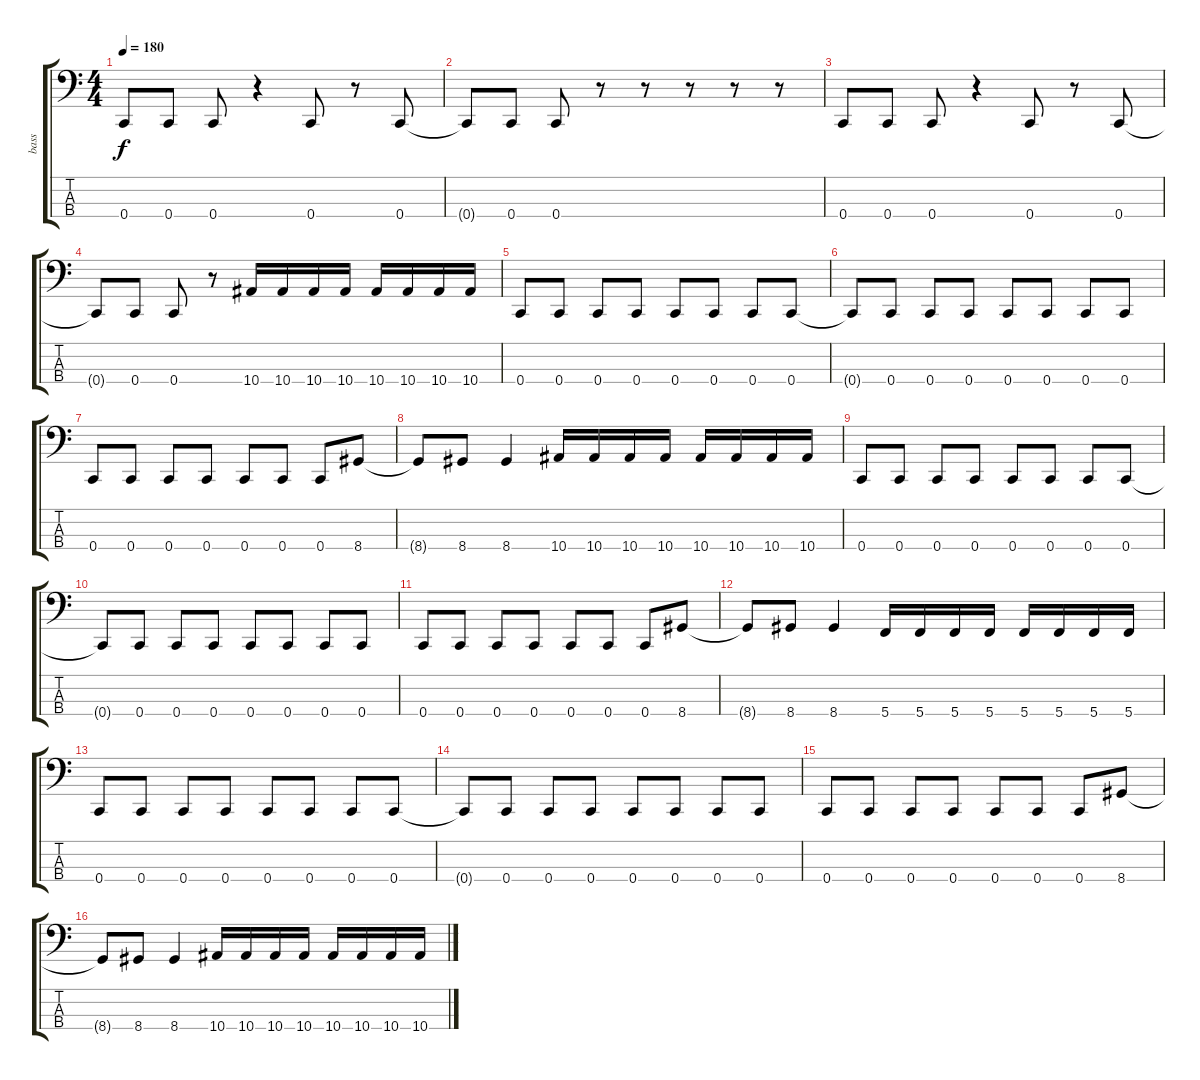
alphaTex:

\track ("bass" "bass") {instrument electricbasspick}
\staff {score tabs}
\tuning (F2 C2 G1 C1) {hide}
\ts (4 4)
\tempo 180
\clef f4
\ks c
0.4.8{dy f} 0.4.8 0.4.8 r.4 0.4.8 r.8 0.4.8 |
0.4{t}.8 0.4.8 0.4.8 r.8 r.8 r.8 r.8 r.8 |
0.4.8 0.4.8 0.4.8 r.4 0.4.8 r.8 0.4.8 |
0.4{t}.8 0.4.8 0.4.8 r.8 10.4.16 10.4.16 10.4.16 10.4.16 10.4.16 10.4.16 10.4.16 10.4.16 |
0.4.8 0.4.8 0.4.8 0.4.8 0.4.8 0.4.8 0.4.8 0.4.8 |
0.4{t}.8 0.4.8 0.4.8 0.4.8 0.4.8 0.4.8 0.4.8 0.4.8 |
0.4.8 0.4.8 0.4.8 0.4.8 0.4.8 0.4.8 0.4.8 8.4.8 |
8.4{t}.8 8.4.8 8.4.4 10.4.16 10.4.16 10.4.16 10.4.16 10.4.16 10.4.16 10.4.16 10.4.16 |
0.4.8 0.4.8 0.4.8 0.4.8 0.4.8 0.4.8 0.4.8 0.4.8 |
0.4{t}.8 0.4.8 0.4.8 0.4.8 0.4.8 0.4.8 0.4.8 0.4.8 |
0.4.8 0.4.8 0.4.8 0.4.8 0.4.8 0.4.8 0.4.8 8.4.8 |
8.4{t}.8 8.4.8 8.4.4 5.4.16 5.4.16 5.4.16 5.4.16 5.4.16 5.4.16 5.4.16 5.4.16 |
0.4.8 0.4.8 0.4.8 0.4.8 0.4.8 0.4.8 0.4.8 0.4.8 |
0.4{t}.8 0.4.8 0.4.8 0.4.8 0.4.8 0.4.8 0.4.8 0.4.8 |
0.4.8 0.4.8 0.4.8 0.4.8 0.4.8 0.4.8 0.4.8 8.4.8 |
8.4{t}.8 8.4.8 8.4.4 10.4.16 10.4.16 10.4.16 10.4.16 10.4.16 10.4.16 10.4.16 10.4.16
